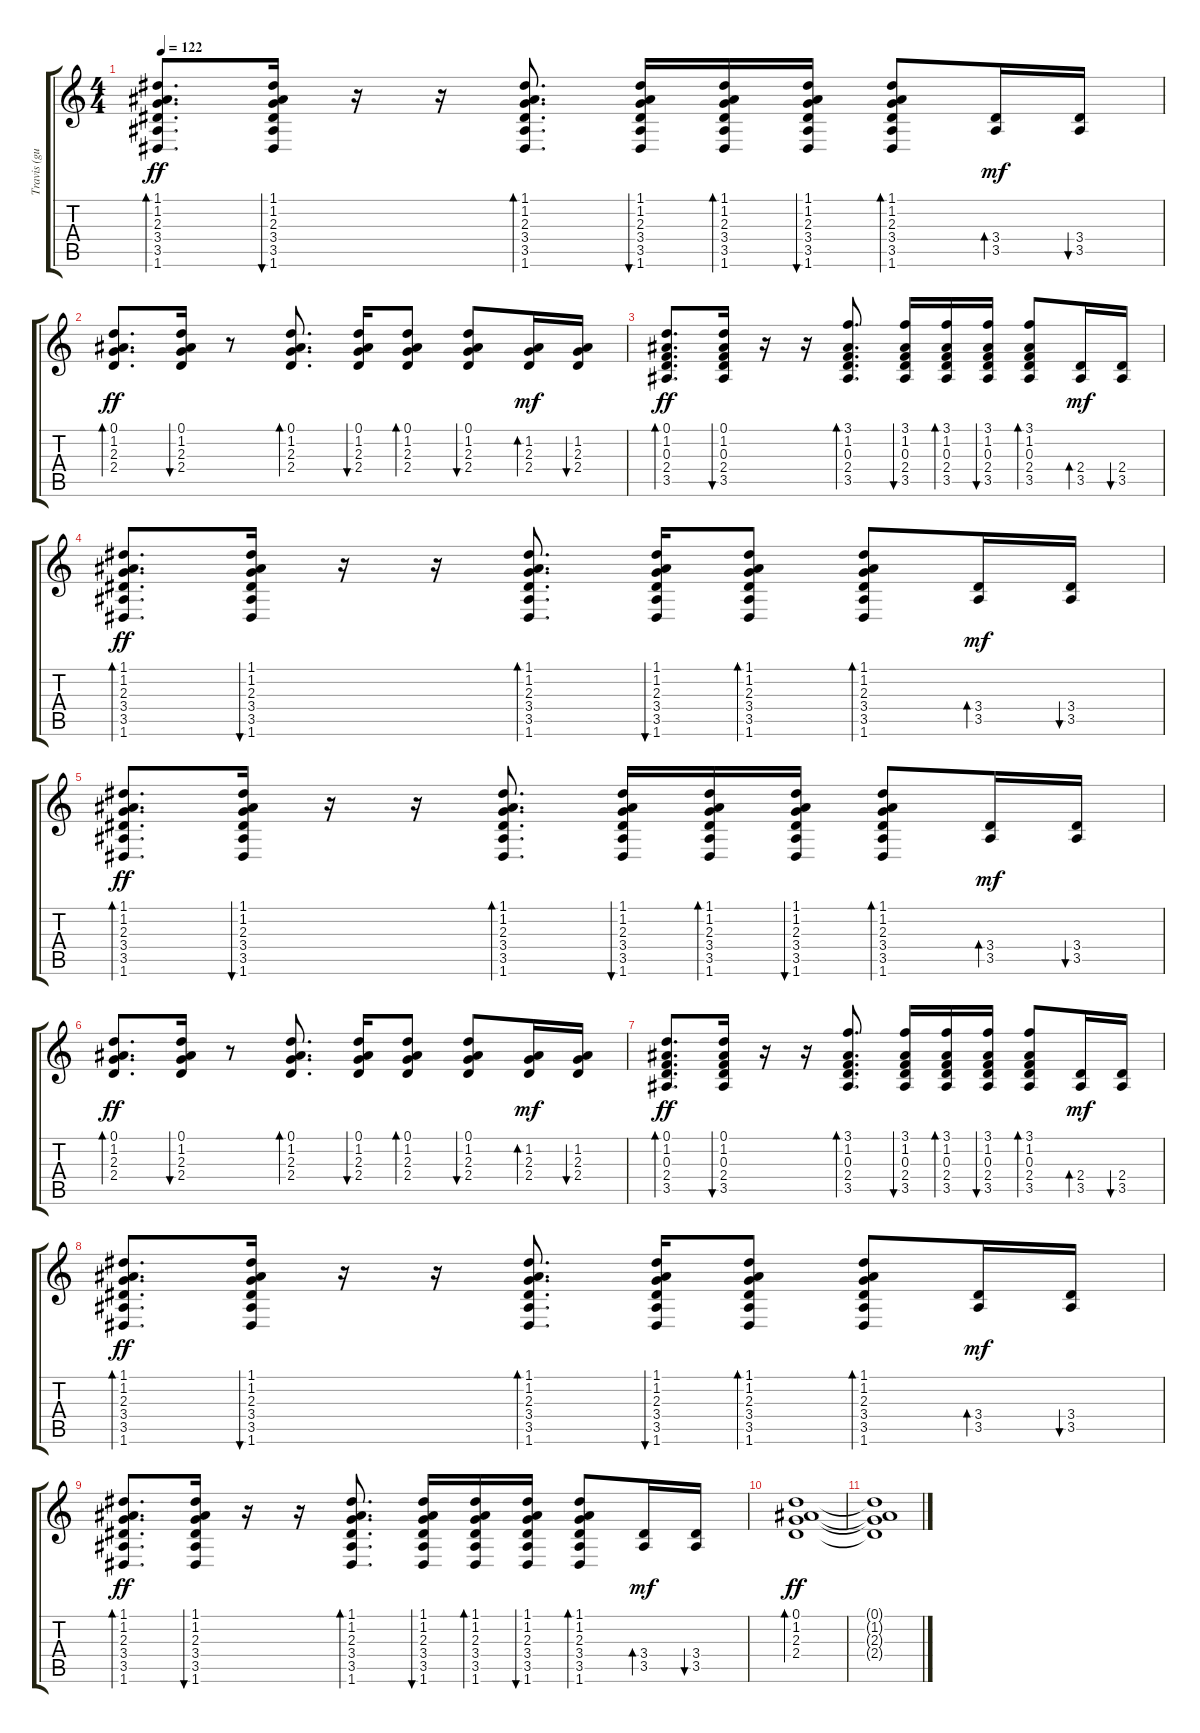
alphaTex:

\track ("Travis (guitar)" "Travis (gu") {instrument acousticguitarsteel}
\staff {score tabs}
\tuning (D4 A3 F3 C3 G2 D2) {hide}
\ts (4 4)
\tempo 122
\clef g2
\ks c
(1.1 1.2 2.3 3.4 3.5 1.6).8{d bd 120 dy ff} (1.1 1.2 2.3 3.4 3.5 1.6).16{bu 120} r.16 r.16 (1.1 1.2 2.3 3.4 3.5 1.6).8{d bd 120} (1.1 1.2 2.3 3.4 3.5 1.6).16{bu 120} (1.1 1.2 2.3 3.4 3.5 1.6).16{bd 120} (1.1 1.2 2.3 3.4 3.5 1.6).16{bu 120} (1.1 1.2 2.3 3.4 3.5 1.6).8{bd 120} (3.4 3.5).16{bd 120 dy mf} (3.4 3.5).16{bu 120} |
(0.1 1.2 2.3 2.4).8{d bd 120 dy ff} (0.1 1.2 2.3 2.4).16{bu 120} r.8 (0.1 1.2 2.3 2.4).8{d bd 120} (0.1 1.2 2.3 2.4).16{bu 120} (0.1 1.2 2.3 2.4).8{bd 120} (0.1 1.2 2.3 2.4).8{bu 120} (1.2 2.3 2.4).16{bd 120 dy mf} (1.2 2.3 2.4).16{bu 120} |
(0.1 1.2 0.3 2.4 3.5).8{d bd 120 dy ff} (0.1 1.2 0.3 2.4 3.5).16{bu 120} r.16 r.16 (3.1 1.2 0.3 2.4 3.5).8{d bd 120} (3.1 1.2 0.3 2.4 3.5).16{bu 120} (3.1 1.2 0.3 2.4 3.5).16{bd 120} (3.1 1.2 0.3 2.4 3.5).16{bu 120} (3.1 1.2 0.3 2.4 3.5).8{bd 120} (2.4 3.5).16{bd 120 dy mf} (2.4 3.5).16{bu 120} |
(1.1 1.2 2.3 3.4 3.5 1.6).8{d bd 120 dy ff} (1.1 1.2 2.3 3.4 3.5 1.6).16{bu 120} r.16 r.16 (1.1 1.2 2.3 3.4 3.5 1.6).8{d bd 120} (1.1 1.2 2.3 3.4 3.5 1.6).16{bu 120} (1.1 1.2 2.3 3.4 3.5 1.6).8{bd 120} (1.1 1.2 2.3 3.4 3.5 1.6).8{bd 120} (3.4 3.5).16{bd 120 dy mf} (3.4 3.5).16{bu 120} |
(1.1 1.2 2.3 3.4 3.5 1.6).8{d bd 120 dy ff} (1.1 1.2 2.3 3.4 3.5 1.6).16{bu 120} r.16 r.16 (1.1 1.2 2.3 3.4 3.5 1.6).8{d bd 120} (1.1 1.2 2.3 3.4 3.5 1.6).16{bu 120} (1.1 1.2 2.3 3.4 3.5 1.6).16{bd 120} (1.1 1.2 2.3 3.4 3.5 1.6).16{bu 120} (1.1 1.2 2.3 3.4 3.5 1.6).8{bd 120} (3.4 3.5).16{bd 120 dy mf} (3.4 3.5).16{bu 120} |
(0.1 1.2 2.3 2.4).8{d bd 120 dy ff} (0.1 1.2 2.3 2.4).16{bu 120} r.8 (0.1 1.2 2.3 2.4).8{d bd 120} (0.1 1.2 2.3 2.4).16{bu 120} (0.1 1.2 2.3 2.4).8{bd 120} (0.1 1.2 2.3 2.4).8{bu 120} (1.2 2.3 2.4).16{bd 120 dy mf} (1.2 2.3 2.4).16{bu 120} |
(0.1 1.2 0.3 2.4 3.5).8{d bd 120 dy ff} (0.1 1.2 0.3 2.4 3.5).16{bu 120} r.16 r.16 (3.1 1.2 0.3 2.4 3.5).8{d bd 120} (3.1 1.2 0.3 2.4 3.5).16{bu 120} (3.1 1.2 0.3 2.4 3.5).16{bd 120} (3.1 1.2 0.3 2.4 3.5).16{bu 120} (3.1 1.2 0.3 2.4 3.5).8{bd 120} (2.4 3.5).16{bd 120 dy mf} (2.4 3.5).16{bu 120} |
(1.1 1.2 2.3 3.4 3.5 1.6).8{d bd 120 dy ff} (1.1 1.2 2.3 3.4 3.5 1.6).16{bu 120} r.16 r.16 (1.1 1.2 2.3 3.4 3.5 1.6).8{d bd 120} (1.1 1.2 2.3 3.4 3.5 1.6).16{bu 120} (1.1 1.2 2.3 3.4 3.5 1.6).8{bd 120} (1.1 1.2 2.3 3.4 3.5 1.6).8{bd 120} (3.4 3.5).16{bd 120 dy mf} (3.4 3.5).16{bu 120} |
(1.1 1.2 2.3 3.4 3.5 1.6).8{d bd 120 dy ff} (1.1 1.2 2.3 3.4 3.5 1.6).16{bu 120} r.16 r.16 (1.1 1.2 2.3 3.4 3.5 1.6).8{d bd 120} (1.1 1.2 2.3 3.4 3.5 1.6).16{bu 120} (1.1 1.2 2.3 3.4 3.5 1.6).16{bd 120} (1.1 1.2 2.3 3.4 3.5 1.6).16{bu 120} (1.1 1.2 2.3 3.4 3.5 1.6).8{bd 120} (3.4 3.5).16{bd 120 dy mf} (3.4 3.5).16{bu 120} |
(0.1 1.2 2.3 2.4).1{bd 120 dy ff} |
(0.1{t} 1.2{t} 2.3{t} 2.4{t}).1
